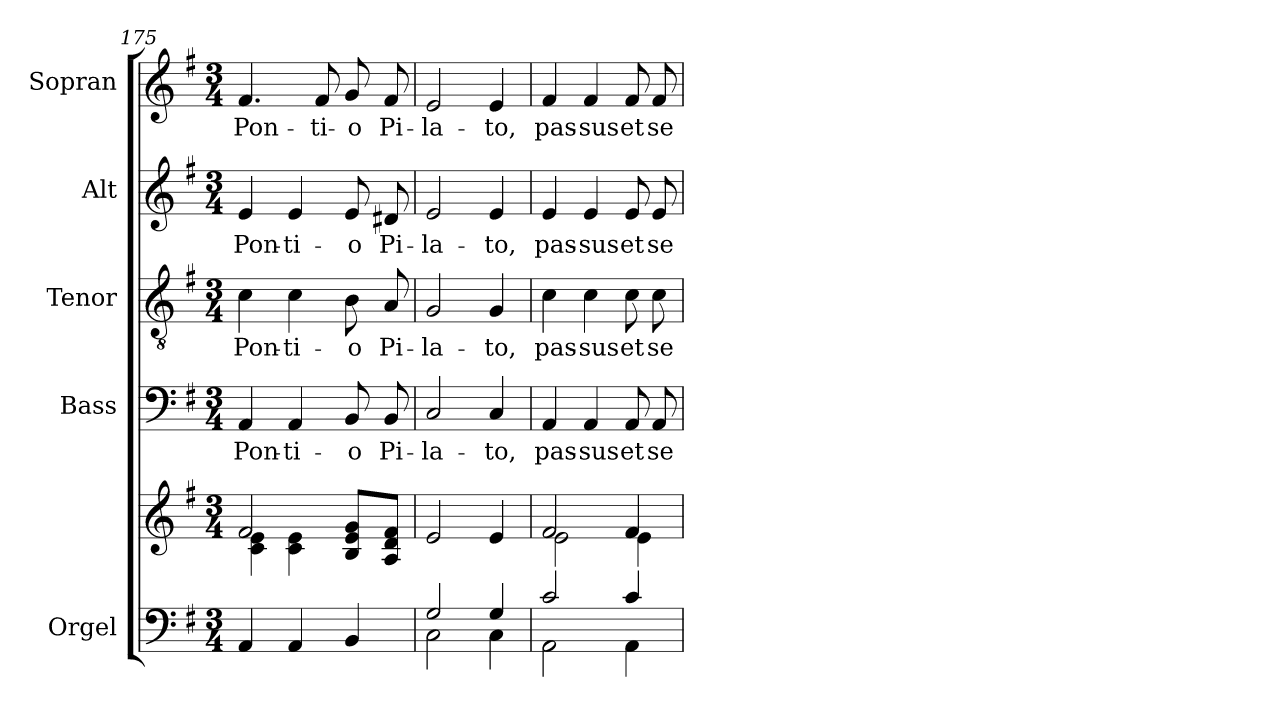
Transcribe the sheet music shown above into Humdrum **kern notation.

**kern	**kern	**kern	**text	**kern	**text	**kern	**text	**kern	**text
*part5	*part5	*part4	*part4	*part3	*part3	*part2	*part2	*part1	*part1
*staff6	*staff5	*staff4	*staff4	*staff3	*staff3	*staff2	*staff2	*staff1	*staff1
*I"Orgel	*	*I"Bass	*	*I"Tenor	*	*I"Alt	*	*I"Sopran	*
*I'Org.	*	*I'B.	*	*I'T.	*	*I'A.	*	*I'S.	*
!!LO:LB:g=z
*clefF4	*clefG2	*clefF4	*	*clefGv2	*	*clefG2	*	*clefG2	*
*k[f#]	*k[f#]	*k[f#]	*	*k[f#]	*	*k[f#]	*	*k[f#]	*
*G:	*G:	*G:	*	*G:	*	*G:	*	*G:	*
*M3/4	*M3/4	*M3/4	*	*M3/4	*	*M3/4	*	*M3/4	*
=175	=175	=175	=175	=175	=175	=175	=175	=175	=175
*	*^	*	*	*	*	*	*	*	*
4AA/	2f#/	4c\ 4e\	4AA/	Pon-	4c\	Pon-	4e/	Pon-	4.f#/	Pon-
4AA/	.	4c\ 4e\	4AA/	-ti-	4c\	-ti-	4e/	-ti-	.	.
.	.	.	.	.	.	.	.	.	8f#/	-ti-
4BB/	8B/ 8e/ 8g/L	4ryy	8BB/	-o	8B\	-o	8e/	-o	8g/	-o
.	8A/ 8d/ 8f#/J	.	8BB/	Pi-	8A/	Pi-	8d#X/	Pi-	8f#/	Pi-
*	*v	*v	*	*	*	*	*	*	*	*
=176	=176	=176	=176	=176	=176	=176	=176	=176	=176
*^	*	*	*	*	*	*	*	*	*
2G/	2C\	2e/	2C/	-la-	2G/	-la-	2e/	-la-	2e/	-la-
4G/	4C\	4e/	4C/	-to,	4G/	-to,	4e/	-to,	4e/	-to,
=177	=177	=177	=177	=177	=177	=177	=177	=177	=177	=177
*	*	*^	*	*	*	*	*	*	*	*
2c/	2AA\	2f#/	2e\	4AA/	pas-	4c\	pas-	4e/	pas-	4f#/	pas-
.	.	.	.	4AA/	-sus	4c\	-sus	4e/	-sus	4f#/	-sus
4c/	4AA\	4f#/	4e\	8AA/	et	8c\	et	8e/	et	8f#/	et
.	.	.	.	8AA/	se-	8c\	se-	8e/	se-	8f#/	se-
*v	*v	*	*	*	*	*	*	*	*	*	*
*	*v	*v	*	*	*	*	*	*	*	*
=	=	=	=	=	=	=	=	=	=
*-	*-	*-	*-	*-	*-	*-	*-	*-	*-
